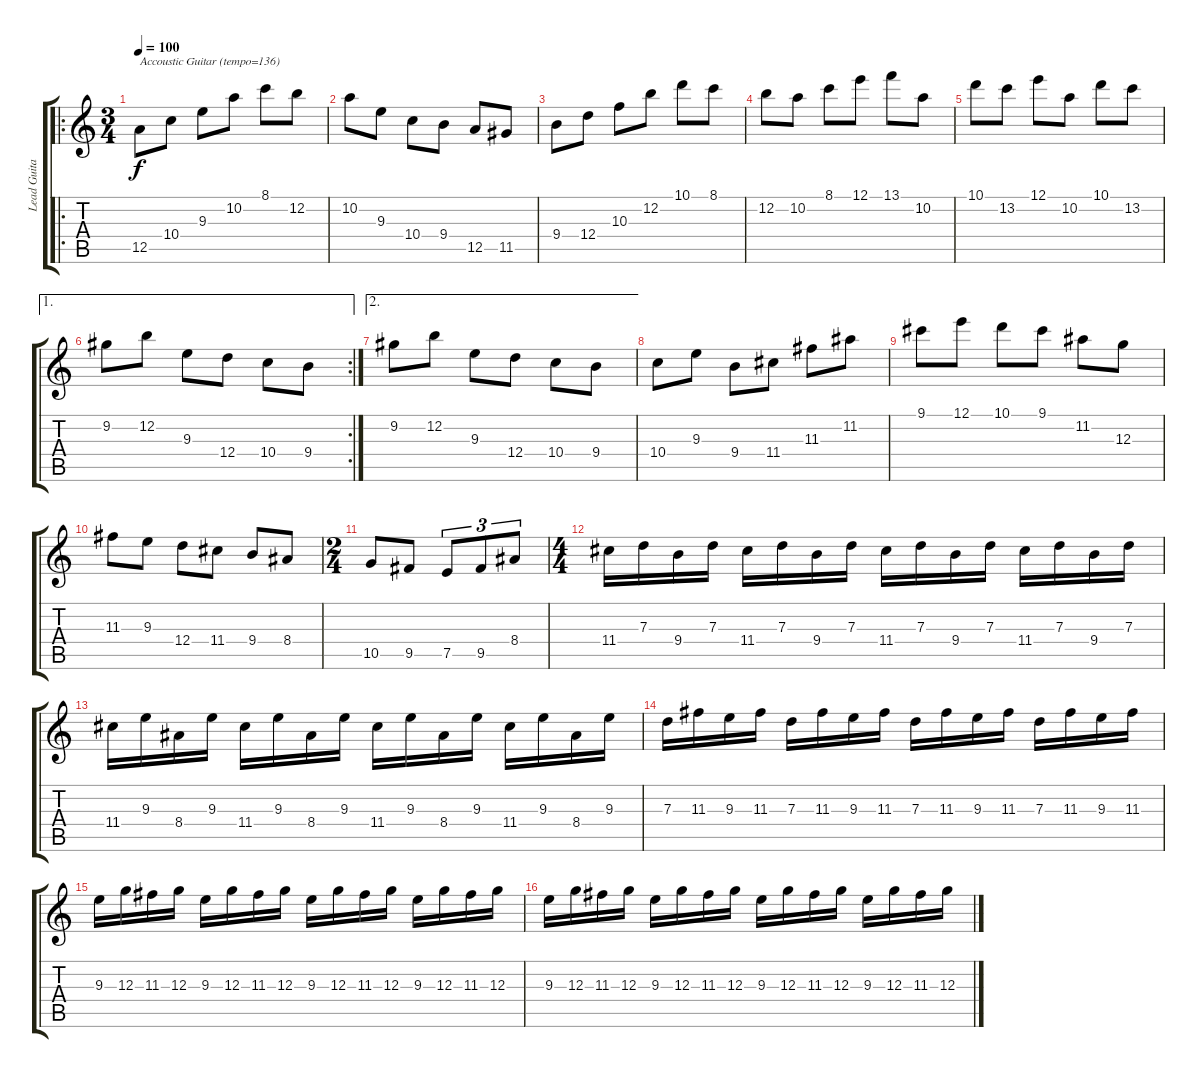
\track ("Lead Guitar-left ch." "Lead Guita") {instrument distortionguitar}
\staff {score tabs}
\tuning (E4 B3 G3 D3 A2 E2) {hide}
\ro
\ts (3 4)
\tempo 100
\tempo 136
\tempo 100
\clef g2
\ks c
12.5.8{txt "Accoustic Guitar (tempo=136)" dy f volume 10 instrument acousticguitarnylon} 10.4.8 9.3.8 10.2.8 8.1.8 12.2.8 |
10.2.8 9.3.8 10.4.8 9.4.8 12.5.8 11.5.8 |
9.4.8 12.4.8 10.3.8 12.2.8 10.1.8 8.1.8 |
12.2.8 10.2.8 8.1.8 12.1.8 13.1.8 10.2.8 |
10.1.8 13.2.8 12.1.8 10.2.8 10.1.8 13.2.8 |
\ae 1
\rc 2
9.2.8 12.2.8 9.3.8 12.4.8 10.4.8 9.4.8 |
\ae 2
9.2.8 12.2.8 9.3.8 12.4.8 10.4.8 9.4.8 |
10.4.8 9.3.8 9.4.8 11.4.8 11.3.8 11.2.8 |
9.1.8 12.1.8 10.1.8 9.1.8 11.2.8 12.3.8 |
11.3.8 9.3.8 12.4.8 11.4.8 9.4.8 8.4.8 |
\ts (2 4)
10.5.8 9.5.8 7.5.8{tu (3 2)} 9.5.8{tu (3 2)} 8.4.8{tu (3 2)} |
\ts (4 4)
11.4.16{volume 9} 7.3.16 9.4.16 7.3.16 11.4.16 7.3.16 9.4.16 7.3.16 11.4.16 7.3.16 9.4.16 7.3.16 11.4.16 7.3.16 9.4.16 7.3.16 |
11.4.16 9.3.16 8.4.16 9.3.16 11.4.16 9.3.16 8.4.16 9.3.16 11.4.16 9.3.16 8.4.16 9.3.16 11.4.16 9.3.16 8.4.16 9.3.16 |
7.3.16 11.3.16 9.3.16 11.3.16 7.3.16 11.3.16 9.3.16 11.3.16 7.3.16 11.3.16 9.3.16 11.3.16 7.3.16 11.3.16 9.3.16 11.3.16 |
9.3.16 12.3.16 11.3.16 12.3.16 9.3.16 12.3.16 11.3.16 12.3.16 9.3.16 12.3.16 11.3.16 12.3.16 9.3.16 12.3.16 11.3.16 12.3.16 |
9.3.16 12.3.16 11.3.16 12.3.16 9.3.16 12.3.16 11.3.16 12.3.16 9.3.16 12.3.16 11.3.16 12.3.16 9.3.16 12.3.16 11.3.16 12.3.16
